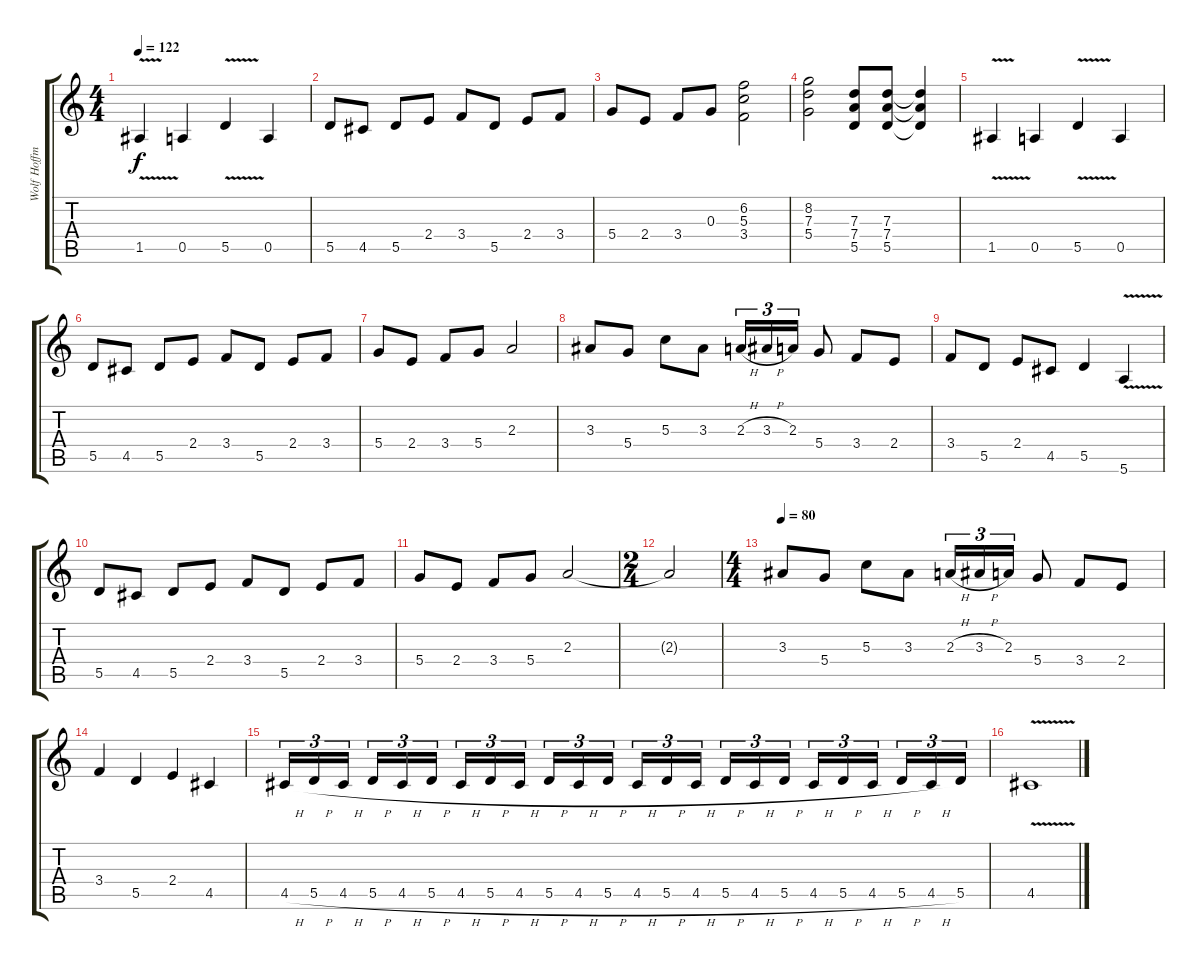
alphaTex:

\track ("Wolf Hoffmann" "Wolf Hoffm") {instrument overdrivenguitar}
\staff {score tabs}
\tuning (E4 B3 G3 D3 A2 E2) {hide}
\ts (4 4)
\tempo 122
\clef g2
\ks c
1.5{v}.4{dy f} 0.5.4 5.5{v}.4 0.5.4 |
5.5.8 4.5.8 5.5.8 2.4.8 3.4.8 5.5.8 2.4.8 3.4.8 |
5.4.8 2.4.8 3.4.8 0.3.8 (6.2 5.3 3.4).2 |
(8.2 7.3 5.4).2 (7.3 7.4 5.5).8 (7.3 7.4 5.5).8 (7.3{t} 7.4{t} 5.5{t}).4 |
1.5{v}.4 0.5.4 5.5{v}.4 0.5.4 |
5.5.8 4.5.8 5.5.8 2.4.8 3.4.8 5.5.8 2.4.8 3.4.8 |
5.4.8 2.4.8 3.4.8 5.4.8 2.3.2 |
3.3.8 5.4.8 5.3.8 3.3.8 2.3{h}.16{tu (3 2)} 3.3{h}.16{tu (3 2)} 2.3.16{tu (3 2)} 5.4.8 3.4.8 2.4.8 |
3.4.8 5.5.8 2.4.8 4.5.8 5.5.4 5.6{v}.4 |
5.5.8 4.5.8 5.5.8 2.4.8 3.4.8 5.5.8 2.4.8 3.4.8 |
5.4.8 2.4.8 3.4.8 5.4.8 2.3.2 |
\ts (2 4)
2.3{t}.2 |
\ts (4 4)
\tempo 80
3.3.8 5.4.8 5.3.8 3.3.8 2.3{h}.16{tu (3 2)} 3.3{h}.16{tu (3 2)} 2.3.16{tu (3 2)} 5.4.8 3.4.8 2.4.8 |
3.4.4 5.5.4 2.4.4 4.5.4 |
4.5{h}.16{tu (3 2)} 5.5{h}.16{tu (3 2)} 4.5{h}.16{tu (3 2)} 5.5{h}.16{tu (3 2)} 4.5{h}.16{tu (3 2)} 5.5{h}.16{tu (3 2)} 4.5{h}.16{tu (3 2)} 5.5{h}.16{tu (3 2)} 4.5{h}.16{tu (3 2)} 5.5{h}.16{tu (3 2)} 4.5{h}.16{tu (3 2)} 5.5{h}.16{tu (3 2)} 4.5{h}.16{tu (3 2)} 5.5{h}.16{tu (3 2)} 4.5{h}.16{tu (3 2)} 5.5{h}.16{tu (3 2)} 4.5{h}.16{tu (3 2)} 5.5{h}.16{tu (3 2)} 4.5{h}.16{tu (3 2)} 5.5{h}.16{tu (3 2)} 4.5{h}.16{tu (3 2)} 5.5{h}.16{tu (3 2)} 4.5{h}.16{tu (3 2)} 5.5.16{tu (3 2)} |
4.5{v}.1
